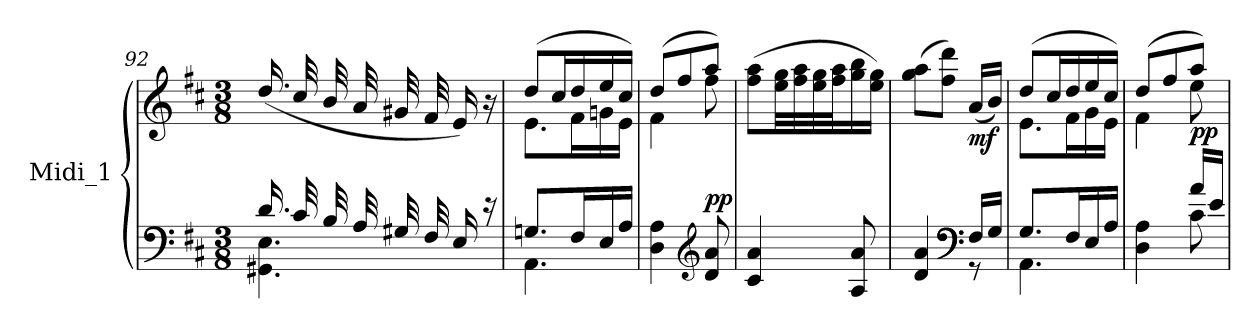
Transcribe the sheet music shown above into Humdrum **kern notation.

**kern	**kern	**dynam
*part1	*part1	*part1
*staff2	*staff1	*staff1/2
*I"Midi_1	*	*
!!LO:LB:g=z
*clefF4	*clefG2	*
*k[f#c#]	*k[f#c#]	*
*D:	*D:	*
*M3/8	*M3/8	*
=92	=92	=92
*^	*	*
16.d/LL	4.GG#X\ 4.E\	(16.dd/LL	.
32c#/JL	.	32cc#/JL	.
32B/LL	.	32b/LL	.
32A/	.	32a/	.
32G#X/	.	32g#X/	.
32F#/JJJ	.	32f#/JJJ	.
16E/	.	16e/)	.
16r	.	16r	.
=93	=93	=93	=93
*	*	*^	*
8.Gni/L	4.AA\	(>8dd/L	8.e\L	.
.	.	16cc#/L	.	.
16F#/L	.	16dd/	16f#\L	.
16E/	.	16ee/	16gni\	.
16A/JJ	.	16cc#/JJ)	16e\JJ	.
*v	*v	*	*	*
=94	=94	=94	=94
4D\ 4A\	(>8dd/L	4f#\	.
.	8ff#/	.	.
*clefG2	*	*	*
!	!	!	!LO:DY:a=2
8d/ 8a/	8aa/J)	8ff#\	pp
*	*v	*v	*
=95	=95	=95
4c#/ 4a/	(>8ff#\ 8aa\L	.
.	32ee\ 32gg\LL	.
.	32ff#\ 32aa\	.
.	32ee\ 32gg\	.
.	32ff#\ 32aa\J	.
8A/ 8a/	16gg\ 16bb\	.
.	16ee\ 16gg\JJ)	.
!!LO:LB:g=z
=96	=96	=96
*^	*^	*
4d/ 4a/	4ryy	(>8gg\ 8aa\L	4ryy	.
.	.	8ff#\ 8ddd\J)	.	.
*clefF4	*	*	*	*
!	!	!	!	!LO:DY:b
16F#/LL	8r	(<16a/LL	8ryy	mf
16G/JJ	.	16b/JJ)	.	.
=97	=97	=97	=97	=97
8.G/L	4.AA\	(>8dd/L	8.e\L	.
.	.	16cc#/L	.	.
16F#/L	.	16dd/	16f#\L	.
16E/	.	16ee/	16g\	.
16A/JJ	.	16cc#/JJ)	16e\JJ	.
=98	=98	=98	=98	=98
4D\ 4A\	4ryy	(>8dd/L	4f#\	.
.	.	8ff#/	.	.
!	!	!	!	!LO:DY:b
16a/LL	8c#\	8aa/J)	8ee\	pp
16e/JJ	.	.	.	.
*v	*v	*	*	*
*	*v	*v	*
=	=	=
*-	*-	*-
